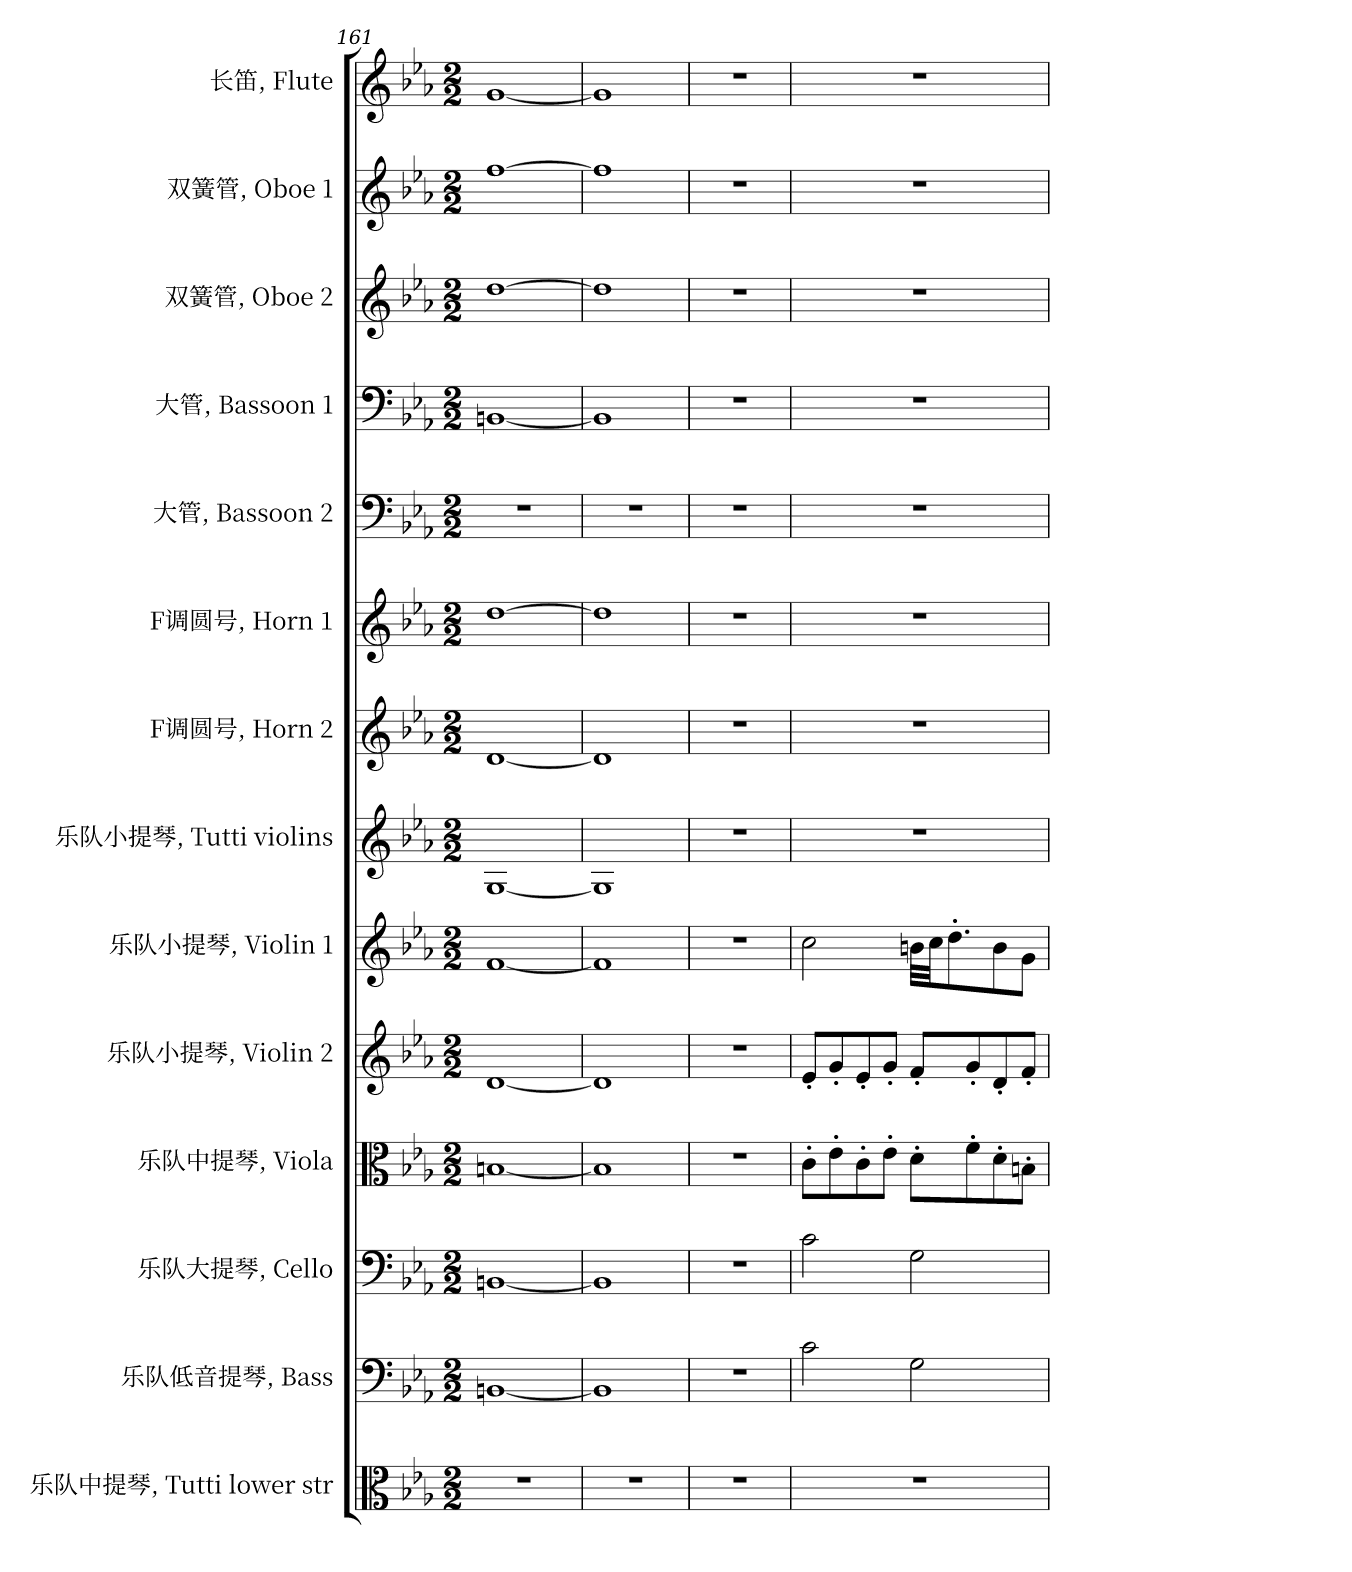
**kern	**kern	**kern	**kern	**kern	**kern	**kern	**kern	**kern	**kern	**kern	**kern	**kern	**kern
*part14	*part13	*part12	*part11	*part10	*part9	*part8	*part7	*part6	*part5	*part4	*part3	*part2	*part1
*staff14	*staff13	*staff12	*staff11	*staff10	*staff9	*staff8	*staff7	*staff6	*staff5	*staff4	*staff3	*staff2	*staff1
*I"乐队中提琴, Tutti lower str	*I"乐队低音提琴, Bass	*I"乐队大提琴, Cello	*I"乐队中提琴, Viola	*I"乐队小提琴, Violin 2	*I"乐队小提琴, Violin 1	*I"乐队小提琴, Tutti violins	*I"F调圆号, Horn 2	*I"F调圆号, Horn 1	*I"大管, Bassoon 2	*I"大管, Bassoon 1	*I"双簧管, Oboe 2	*I"双簧管, Oboe 1	*I"长笛, Flute
*	*	*	*	*	*	*I'Vlns.	*I'F Hn.	*I'F Hn.	*I'Bsn.	*I'Bsn.	*I'Ob.	*I'Ob.	*I'Fl.
*clefC3	*clefF4	*clefF4	*clefC3	*clefG2	*clefG2	*clefG2	*clefG2	*clefG2	*clefF4	*clefF4	*clefG2	*clefG2	*clefG2
*	*ITrd7c12	*	*	*	*	*	*ITrd4c7	*ITrd4c7	*	*	*	*	*
*k[b-e-a-]	*k[b-e-a-]	*k[b-e-a-]	*k[b-e-a-]	*k[b-e-a-]	*k[b-e-a-]	*k[b-e-a-]	*k[b-e-a-d-]	*k[b-e-a-d-]	*k[b-e-a-]	*k[b-e-a-]	*k[b-e-a-]	*k[b-e-a-]	*k[b-e-a-]
*M2/2	*M2/2	*M2/2	*M2/2	*M2/2	*M2/2	*M2/2	*M2/2	*M2/2	*M2/2	*M2/2	*M2/2	*M2/2	*M2/2
*MM160	*MM160	*MM160	*MM160	*MM160	*MM160	*MM160	*MM160	*MM160	*MM160	*MM160	*MM160	*MM160	*MM160
=161	=161	=161	=161	=161	=161	=161	=161	=161	=161	=161	=161	=161	=161
1r	[1BBBn	[1BBn	[1Bn	[1d	[1f	[1G	[1G	[1g	1r	[1BBn	[1dd	[1ff	[1g
=162	=162	=162	=162	=162	=162	=162	=162	=162	=162	=162	=162	=162	=162
1r	1BBB]	1BB]	1B]	1d]	1f]	1G]	1G]	1g]	1r	1BB]	1dd]	1ff]	1g]
=163	=163	=163	=163	=163	=163	=163	=163	=163	=163	=163	=163	=163	=163
*	*	*	*	*	*	*	*	*	*	*	*	*	*MM125
1r	1r	1r	1r	1r	1r	1r	1r	1r	1r	1r	1r	1r	1r
=164	=164	=164	=164	=164	=164	=164	=164	=164	=164	=164	=164	=164	=164
*	*	*	*	*	*	*	*	*	*	*	*	*	*MM159
1r	2C\	2c\	8c'\L	8e-'/L	2cc\	1r	1r	1r	1r	1r	1r	1r	1r
.	.	.	8e-'\	8g'/	.	.	.	.	.	.	.	.	.
.	.	.	8c'\	8e-'/	.	.	.	.	.	.	.	.	.
.	.	.	8e-'\J	8g'/J	.	.	.	.	.	.	.	.	.
.	2GG\	2G\	8d'\L	8f'/L	32bn\LLL	.	.	.	.	.	.	.	.
.	.	.	.	.	32cc\JJ	.	.	.	.	.	.	.	.
.	.	.	.	.	8.dd'\	.	.	.	.	.	.	.	.
.	.	.	8f'\	8g'/	.	.	.	.	.	.	.	.	.
.	.	.	8d'\	8d'/	8b\	.	.	.	.	.	.	.	.
.	.	.	8Bn'\J	8f'/J	8g\J	.	.	.	.	.	.	.	.
=	=	=	=	=	=	=	=	=	=	=	=	=	=
*-	*-	*-	*-	*-	*-	*-	*-	*-	*-	*-	*-	*-	*-
